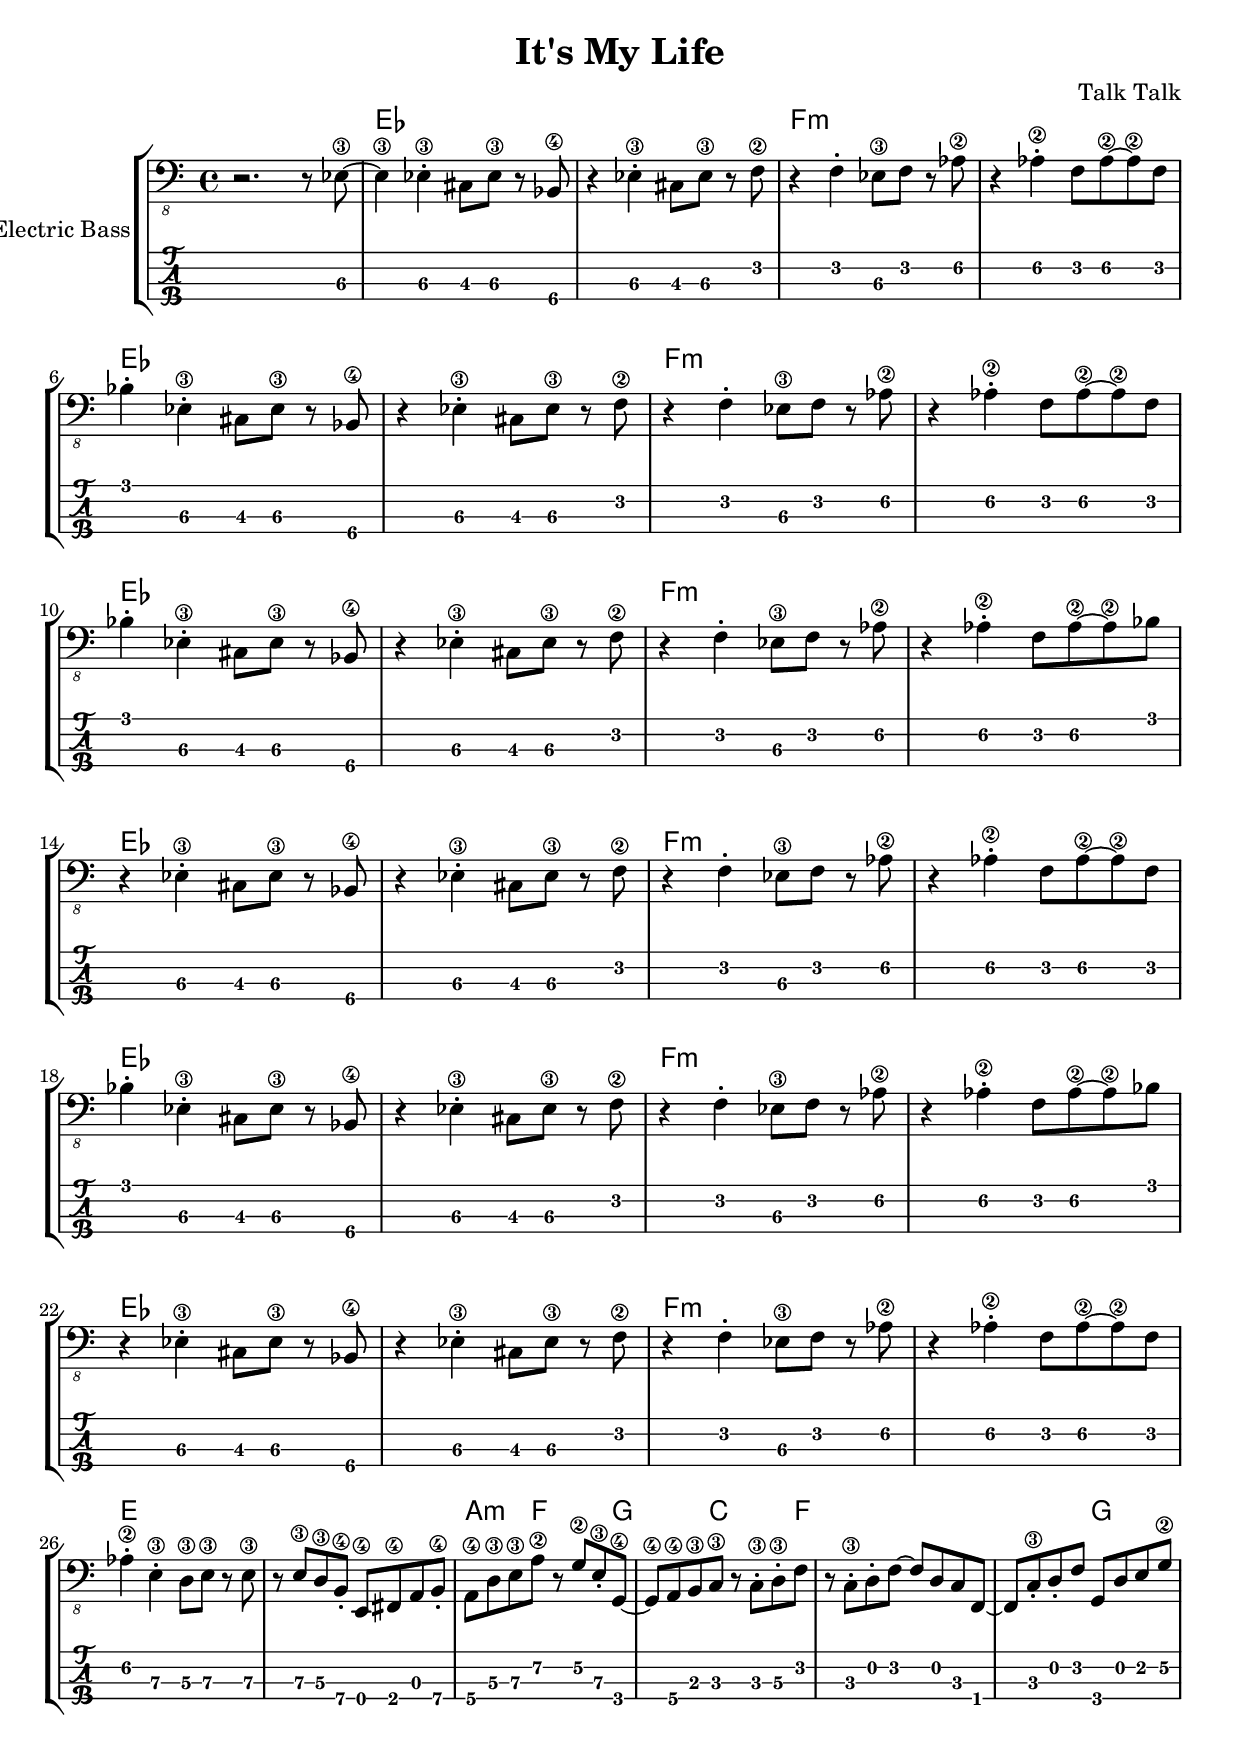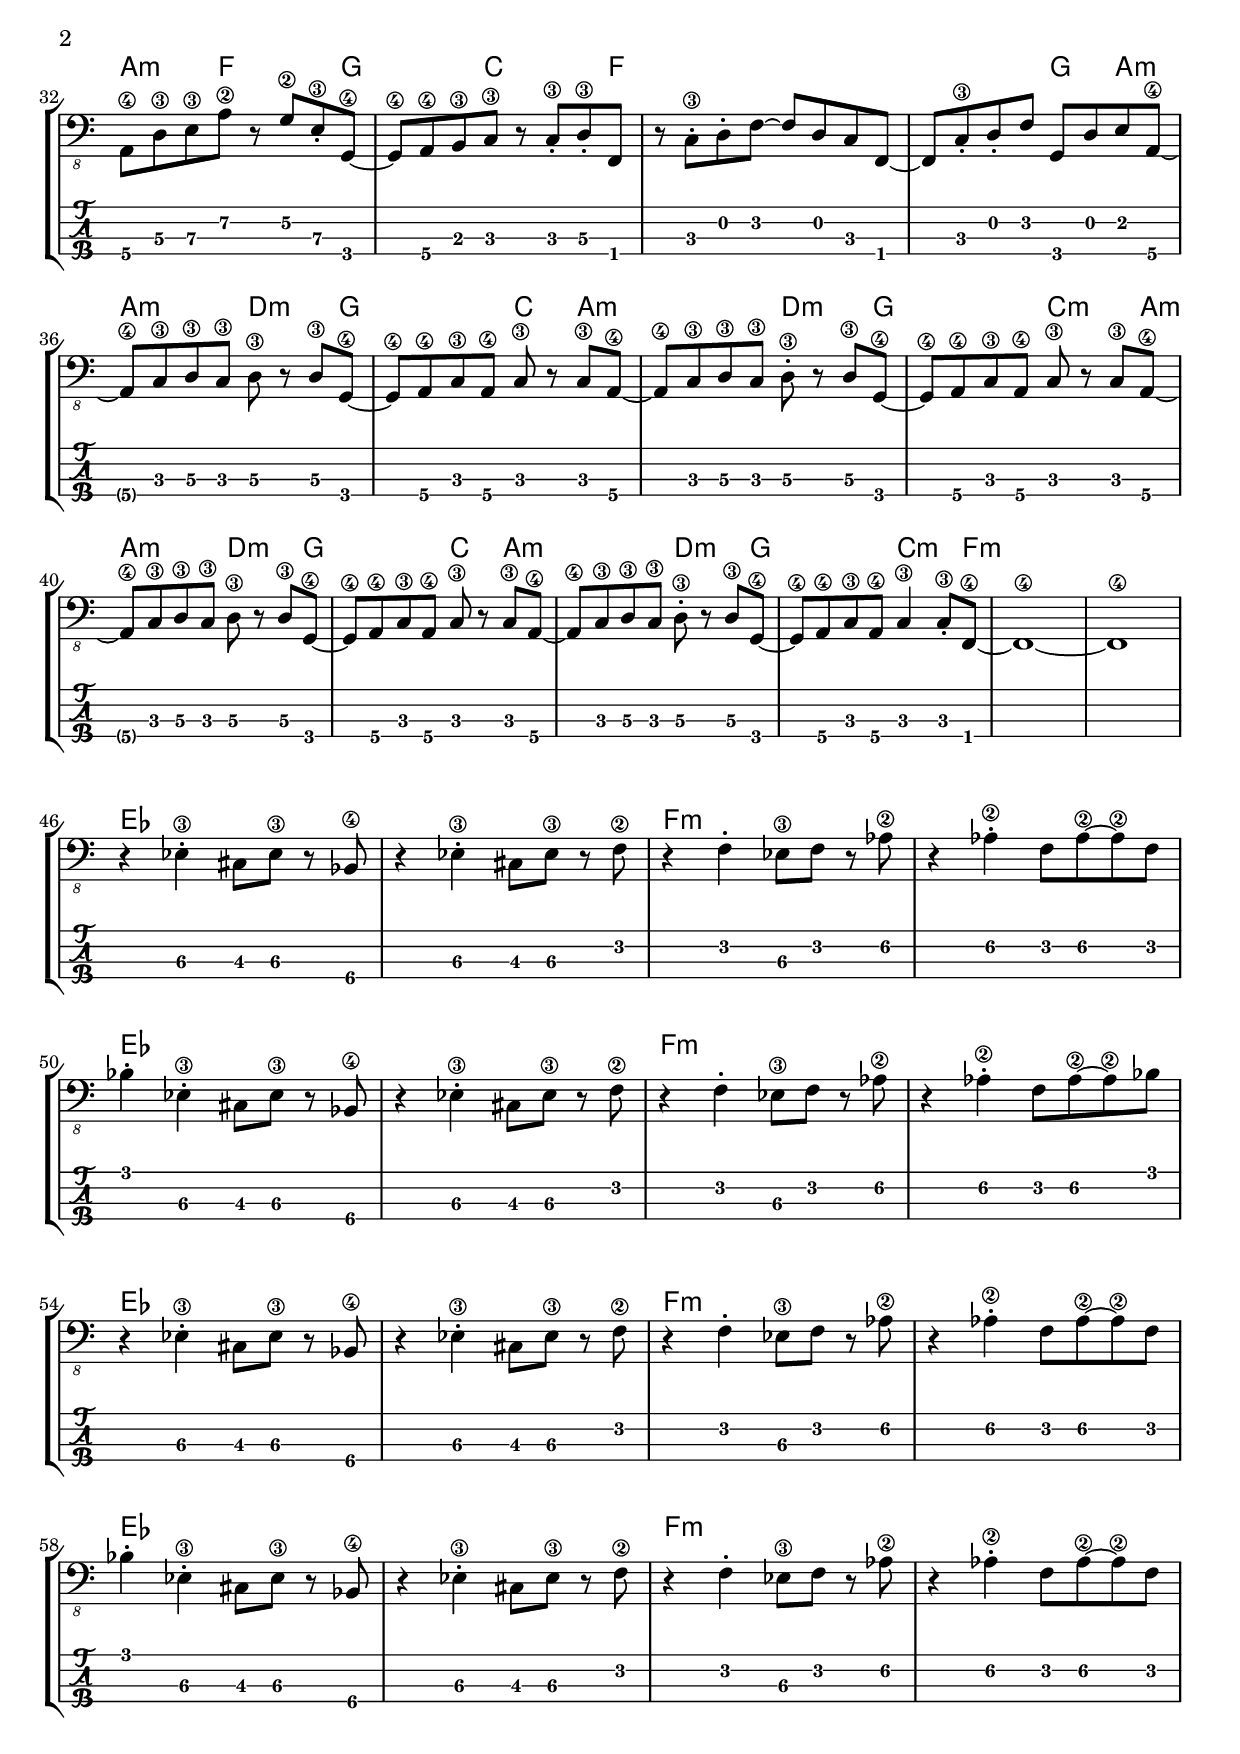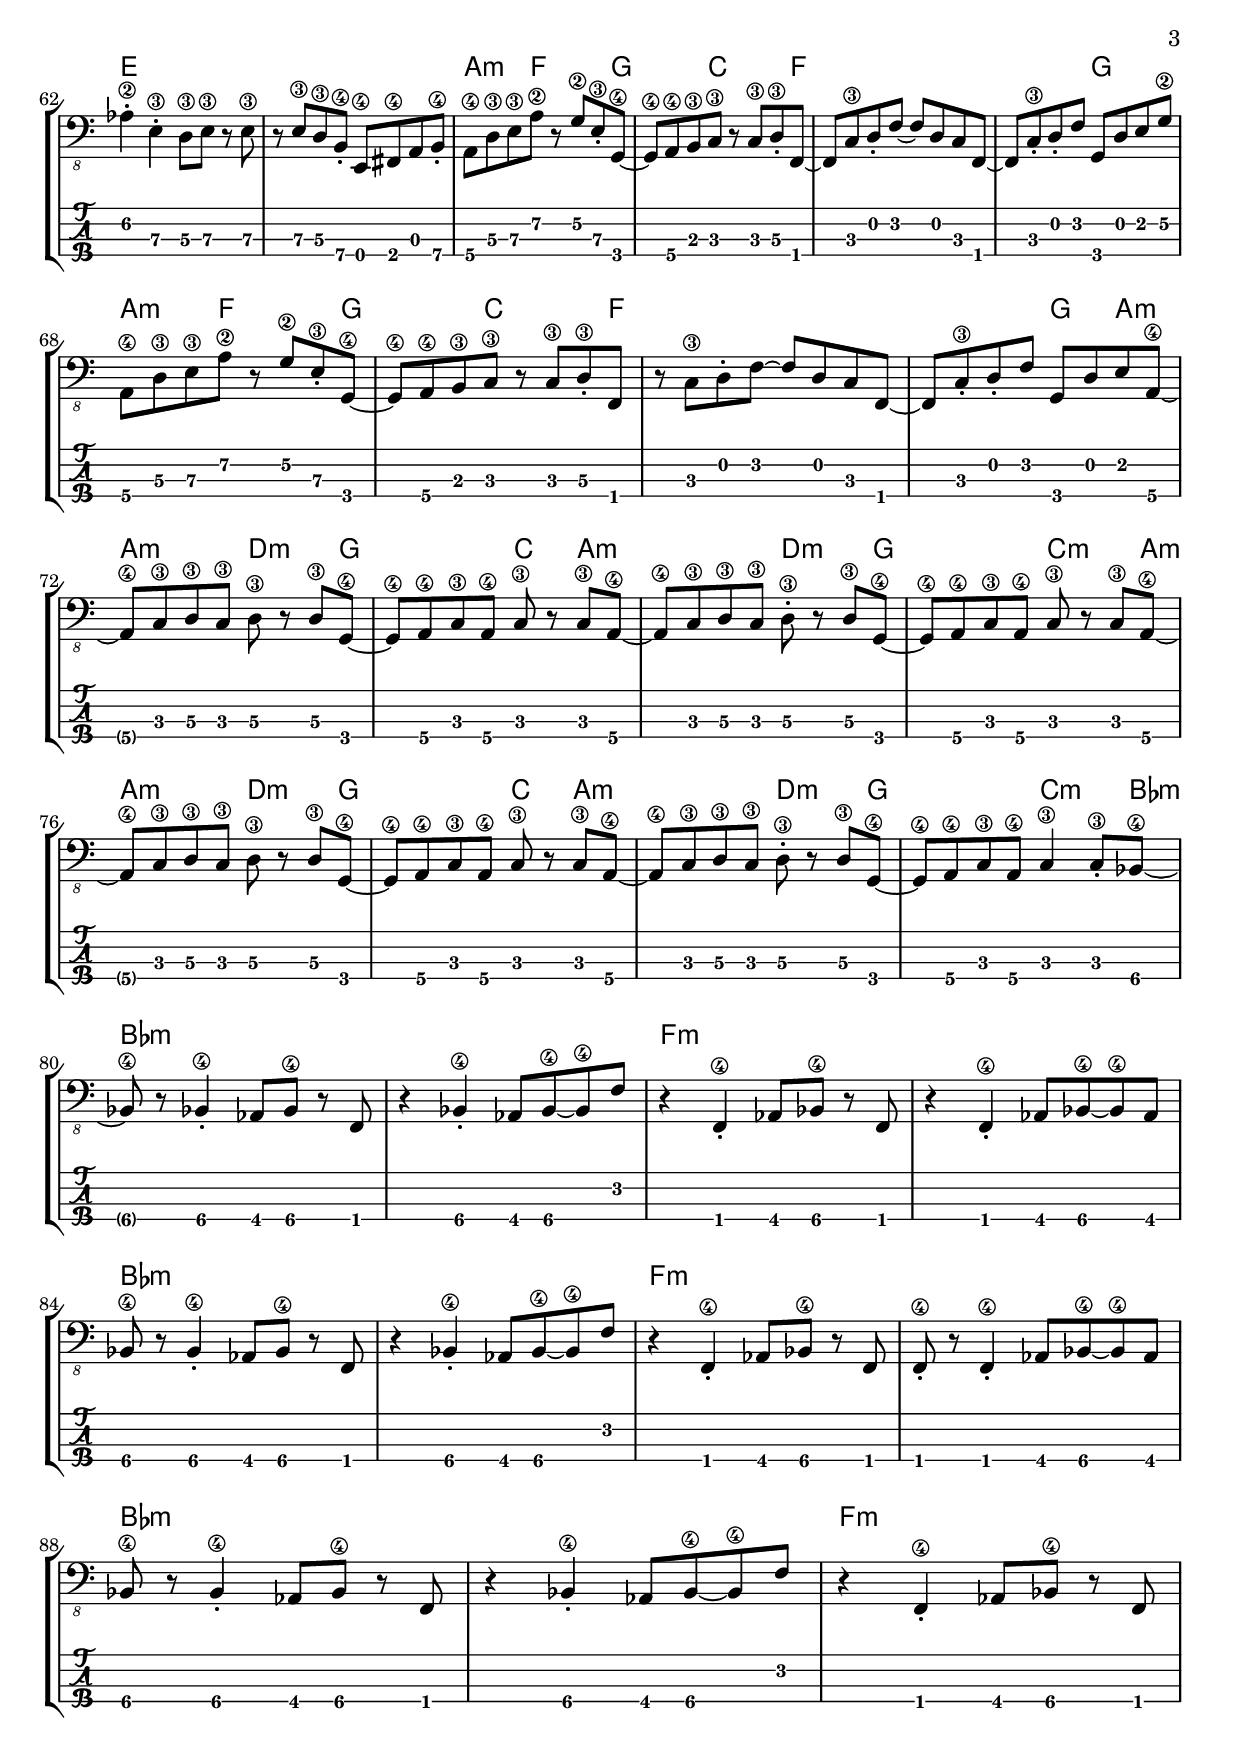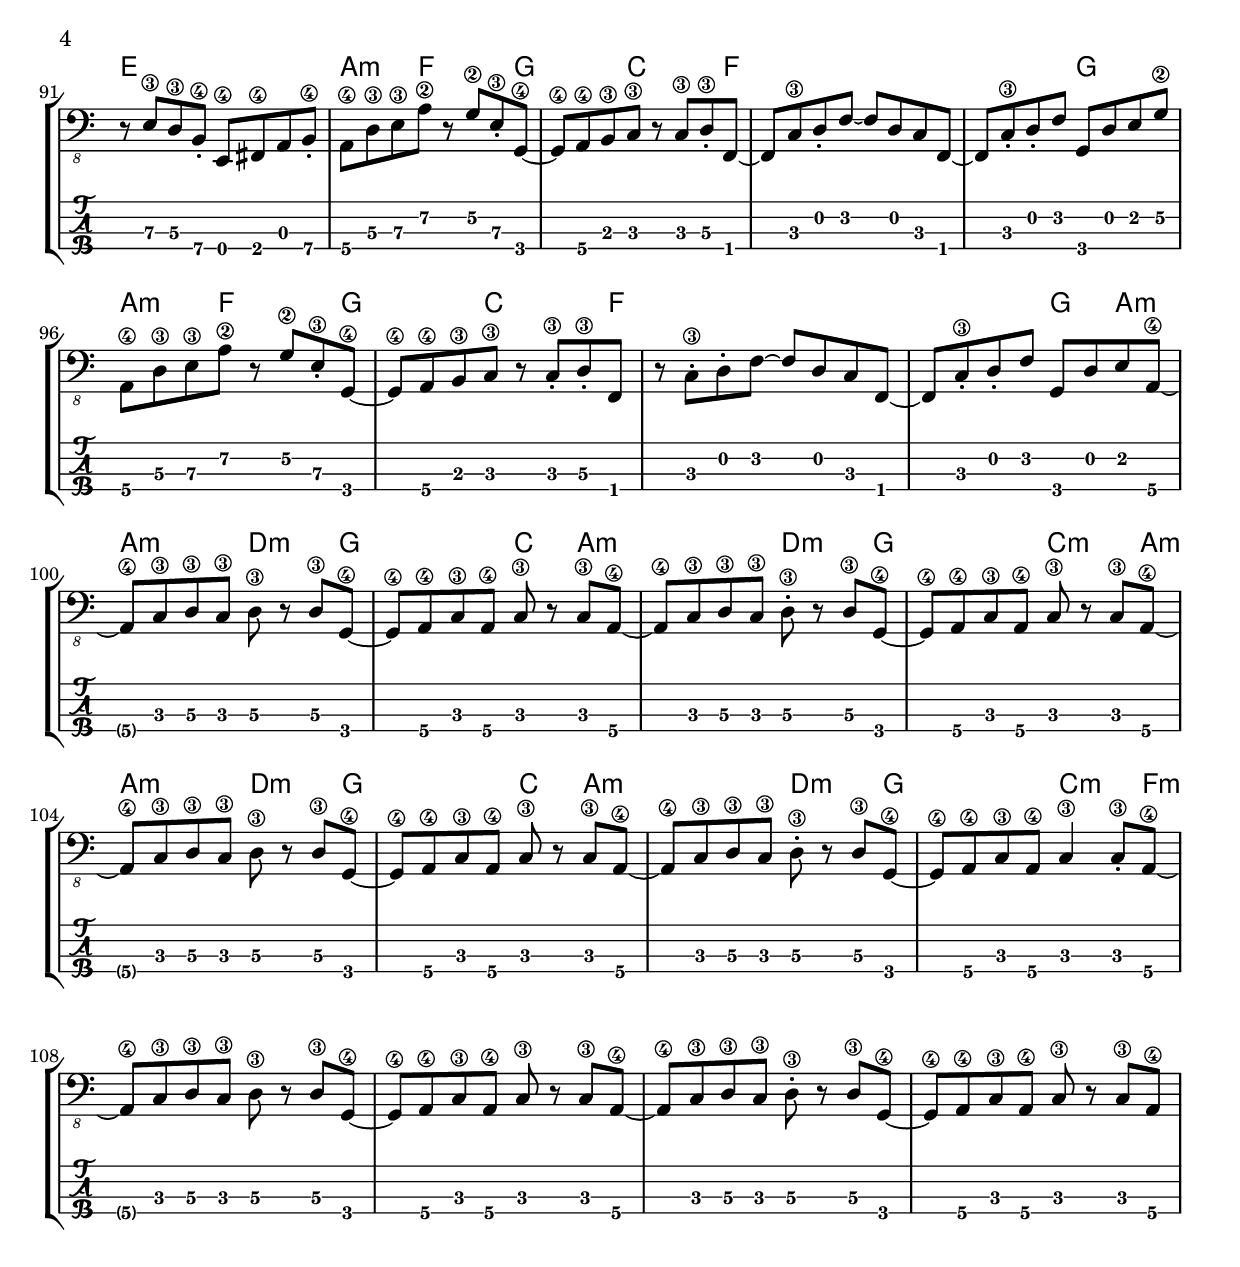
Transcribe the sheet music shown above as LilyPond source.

\version "2.19.82"

\header {
	title = "It's My Life"
    composer = "Talk Talk"
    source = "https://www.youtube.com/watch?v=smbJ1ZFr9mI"
}

global = {
	\key c \major
	\time 4/4
	\set Score.skipBars = ##t
}
electricBass = \relative c, {
	\global

	% Intro
	r2. r8 es8~\3 |
	es4\3	es4\3\staccato	cis8 es8\3	r8 bes8\4 |
	r4	es4\3\staccato	cis8 es8\3	r8 f8\2 |
	r4	f4\staccato	es8\3 f8	r8 as8\2 |
	r4	as4\2\staccato	f8 as8\2~	as8\2 f8 |
	\break

	bes4\staccato	es,4\3\staccato	cis8 es8\3	r8 bes8\4 |
	r4	es4\3\staccato	cis8 es8\3	r8 f8\2 |
	r4	f4\staccato	es8\3 f8	r8 as8\2 |
	r4	as4\2\staccato	f8 as8\2~	as8\2 f8 |
	\break

	% Verse
	bes4\staccato	es,4\3\staccato	cis8 es8\3	r8 bes8\4 |
	r4	es4\3\staccato	cis8 es8\3	r8 f8\2 |
	r4	f4\staccato	es8\3 f8	r8 as8\2 |
	r4	as4\2\staccato	f8 as8\2~	as8\2 bes8 |
	\break

	r4	es,4\3\staccato	cis8 es8\3	r8 bes8\4 |
	r4	es4\3\staccato	cis8 es8\3	r8 f8\2 |
	r4	f4\staccato	es8\3 f8	r8 as8\2 |
	r4	as4\2\staccato	f8 as8\2~	as8\2 f8 |
	\break

	bes4\staccato	es,4\3\staccato	cis8 es8\3	r8 bes8\4 |
	r4	es4\3\staccato	cis8 es8\3	r8 f8\2 |
	r4	f4\staccato	es8\3 f8	r8 as8\2 |
	r4	as4\2\staccato	f8 as8\2~	as8\2 bes8 |
	\break

	r4	es,4\3\staccato	cis8 es8\3	r8 bes8\4 |
	r4	es4\3\staccato	cis8 es8\3	r8 f8\2 |
	r4	f4\staccato	es8\3 f8	r8 as8\2 |
	r4	as4\2\staccato	f8 as8\2~	as8\2 f8 |
	\break

	\allowPageTurn
	\barNumberCheck #26
	as4\2\staccato	e4\3\staccato	d8\3 e8\3	r8 e8\3 |
	r8 e8\3	d8\3 b8\4\staccato	e,8\4 fis\4	a8 b8\4\staccato |

	% Pre Chorus
	a8\4 d8\3	e8\3 a8\2	r8 g8\2	e8\3\staccato g,\4~ |
	g8\4 a8\4	b8\3 c8\3	r8 c8\3\staccato	d8\3\staccato f8 |
	r8 c8\3\staccato	d8\staccato f8~	f8 d8	c8 f,8~ |
	f8 c'8\3\staccato	d8\staccato f8	g,8 d'8	e8 g8\2 |
	\break


	a,8\4 d8\3	e8\3 a8\2	r8 g8\2	e8\3\staccato g,\4~ |
	g8\4 a8\4	b8\3 c8\3	r8 c8\3\staccato	d8\3\staccato f,8 |
	r8 c'8\3\staccato	d8\staccato f8~	f8 d8	c8 f,8~ |
	f8 c'8\3\staccato	d8\staccato f8	g,8 d'8	e8 a,8\4~ |
	\break

	% Chorus
	\barNumberCheck #36
	a8\4 c8\3	d8\3 c8\3	d8\3 r8	d8\3 g,8\4~ |
	g8\4 a8\4	c8\3 a8\4	c8\3 r8	c8\3 a8\4~ |
	a8\4 c8\3	d8\3 c8\3	d8\3\staccato r8	d8\3 g,8\4~ |
	g8\4 a8\4	c8\3 a8\4	c8\3 r8	c8\3 a8\4~ |
	\break

	a8\4 c8\3	d8\3 c8\3	d8\3 r8	d8\3 g,8\4~ |
	g8\4 a8\4	c8\3 a8\4	c8\3 r8	c8\3 a8\4~ |
	a8\4 c8\3	d8\3 c8\3	d8\3\staccato r8	d8\3 g,8\4~ |
	g8\4 a8\4	c8\3 a8\4	c4\3	c8\3\staccato f,8\4~ |
	f1\4~ |
	f1\4 |
	\break

	% Interlude
	r4 es'=,4\3\staccato	cis8 es8\3	r8 bes8\4 |
	r4	es4\3\staccato	cis8 es8\3	r8 f8\2 |
	r4	f4\staccato	es8\3 f8	r8 as8\2 |
	r4	as4\2\staccato	f8 as8\2~	as8\2 f8 |
	\break

	% Verse
	\barNumberCheck #50
	bes4\staccato	es,4\3\staccato	cis8 es8\3	r8 bes8\4 |
	r4	es4\3\staccato	cis8 es8\3	r8 f8\2 |
	r4	f4\staccato	es8\3 f8	r8 as8\2 |
	r4	as4\2\staccato	f8 as8\2~	as8\2 bes8 |
	\break

	r4	es,4\3\staccato	cis8 es8\3	r8 bes8\4 |
	r4	es4\3\staccato	cis8 es8\3	r8 f8\2 |
	r4	f4\staccato	es8\3 f8	r8 as8\2 |
	r4	as4\2\staccato	f8 as8\2~	as8\2 f8 |
	\break

	bes4\staccato	es,4\3\staccato	cis8 es8\3	r8 bes8\4 |
	r4	es4\3\staccato	cis8 es8\3	r8 f8\2 |
	r4	f4\staccato	es8\3 f8	r8 as8\2 |
	r4	as4\2\staccato	f8 as8\2~	as8\2 f8 |
	\break

	\barNumberCheck #62
	as4\2\staccato	e4\3\staccato	d8\3 e8\3	r8 e8\3 |
	r8 e8\3	d8\3 b8\4\staccato	e,8\4 fis\4	a8 b8\4\staccato |

	% Pre Chorus
	a8\4 d8\3	e8\3 a8\2	r8 g8\2	e8\3\staccato g,\4~ |
	g8\4 a8\4	b8\3 c8\3	r8 c8\3	d8\3\staccato f,8~ |
	f8 c'8\3	d8\staccato f8~	f8 d8	c8 f,8~ |
	f8 c'8\3\staccato	d8\staccato f8	g,8 d'8	e8 g8\2 |
	\break

	a,8\4 d8\3	e8\3 a8\2	r8 g8\2	e8\3\staccato g,\4~ |
	g8\4 a8\4	b8\3 c8\3	r8 c8\3	d8\3\staccato f,8 |
	r8 c'8\3	d8\staccato f8~	f8 d8	c8 f,8~ |
	f8 c'8\3\staccato	d8\staccato f8	g,8 d'8	e8 a,8\4~ |
	\break

	% Chorus
	\barNumberCheck #72
	a8\4 c8\3	d8\3 c8\3	d8\3 r8	d8\3 g,8\4~ |
	g8\4 a8\4	c8\3 a8\4	c8\3 r8	c8\3 a8\4~ |
	a8\4 c8\3	d8\3 c8\3	d8\3\staccato r8	d8\3 g,8\4~ |
	g8\4 a8\4	c8\3 a8\4	c8\3 r8	c8\3 a8\4~ |
	\break

	a8\4 c8\3	d8\3 c8\3	d8\3 r8	d8\3 g,8\4~ |
	g8\4 a8\4	c8\3 a8\4	c8\3 r8	c8\3 a8\4~ |
	a8\4 c8\3	d8\3 c8\3	d8\3\staccato r8	d8\3 g,8\4~ |
	g8\4 a8\4	c8\3 a8\4	c4\3	c8\3\staccato bes8\4~ |
	\break

	% Bridge
	\barNumberCheck #80
	bes=,,8\4 r8	bes4\4\staccato	as8 bes8\4	r8 f8 |
	r4	bes4\4\staccato	as8 bes8\4~	bes8\4 f'8 |
	r4	f,4\4\staccato	as8 bes8\4	r8 f8 |
	r4	f4\4\staccato	as8 bes8\4~	bes8\4 as8 |
	\break

	bes8\4 r8	bes4\4\staccato	as8 bes8\4	r8 f8 |
	r4	bes4\4\staccato	as8 bes8\4~	bes8\4 f'8 |
	r4	f,4\4\staccato	as8 bes8\4	r8 f8 |
	f8\4\staccato r8	f4\4\staccato	as8 bes8\4~	bes8\4 as8 |
	\break

	bes8\4 r8	bes4\4\staccato	as8 bes8\4	r8 f8 |
	r4	bes4\4\staccato	as8 bes8\4~	bes8\4 f'8 |
	r4	f,4\4\staccato	as8 bes8\4	r8 f8 |
	\break

	\barNumberCheck #91
	r8 e'=,8\3	d8\3 b8\4\staccato	e,8\4 fis\4	a8 b8\4\staccato |

	% Pre Chorus
	a8\4 d8\3	e8\3 a8\2	r8 g8\2	e8\3\staccato g,\4~ |
	g8\4 a8\4	b8\3 c8\3	r8 c8\3	d8\3\staccato f,8~ |
	f8 c'8\3	d8\staccato f8~	f8 d8	c8 f,8~ |
	f8 c'8\3\staccato	d8\staccato f8	g,8 d'8	e8 g8\2 |
	\break

	a,8\4 d8\3	e8\3 a8\2	r8 g8\2	e8\3\staccato g,\4~ |
	g8\4 a8\4	b8\3 c8\3	r8 c8\3\staccato	d8\3\staccato f,8 |
	r8 c'8\3\staccato	d8\staccato f8~	f8 d8	c8 f,8~ |
	f8 c'8\3\staccato	d8\staccato f8	g,8 d'8	e8 a,8\4~ |
	\break

	% Chorus
	\barNumberCheck #100
	a8\4 c8\3	d8\3 c8\3	d8\3 r8	d8\3 g,8\4~ |
	g8\4 a8\4	c8\3 a8\4	c8\3 r8	c8\3 a8\4~ |
	a8\4 c8\3	d8\3 c8\3	d8\3\staccato r8	d8\3 g,8\4~ |
	g8\4 a8\4	c8\3 a8\4	c8\3 r8	c8\3 a8\4~ |
	\break

	a8\4 c8\3	d8\3 c8\3	d8\3 r8	d8\3 g,8\4~ |
	g8\4 a8\4	c8\3 a8\4	c8\3 r8	c8\3 a8\4~ |
	a8\4 c8\3	d8\3 c8\3	d8\3\staccato r8	d8\3 g,8\4~ |
	g8\4 a8\4	c8\3 a8\4	c4\3	c8\3\staccato a\4~ |
	\break

	a8\4 c8\3	d8\3 c8\3	d8\3 r8	d8\3 g,8\4~ |
	g8\4 a8\4	c8\3 a8\4	c8\3 r8	c8\3 a8\4~ |
	a8\4 c8\3	d8\3 c8\3	d8\3\staccato r8	d8\3 g,8\4~ |
	g8\4 a8\4	c8\3 a8\4	c8\3 r8	c8\3 a8\4~ |
	\break
}

chordNames = \chordmode {
	\global
	% Akkoordnamen volgen.
	% Intro
	s1 |
	es1 | es1 | f1:m | f1:m |
	es1 | es1 | f1:m | f1:m |

	% Verse
	es1 | es1 | f1:m | f1:m |
	es1 | es1 | f1:m | f1:m |
	es1 | es1 | f1:m | f1:m |
	es1 | es1 | f1:m | f1:m |

	\barNumberCheck #26
	e1 | e1 |
	% Pre Chorus
	a4.:m f2 g8 | g4. c2 f8 | f1 | f2 g2 |
	a4.:m f2 g8 | g4. c2 f8 | f1 | f2 g4 a4:m |

	% Chorus
	\barNumberCheck #36
	a2:m d4.:m g8 | g2 c4 a4:m | a2:m d4.:m g8 | g2 c4.:m a8:m |
	a2:m d4.:m g8 | g2 c4 a4:m | a2:m d4.:m g8 | g2 c4.:m f8:m |
	f1:m | f1:m |

	% Interlude
	es1 | es1 | f1:m | f1:m |

	% Verse
	\barNumberCheck #50
	es1 | es1 | f1:m | f1:m |
	es1 | es1 | f1:m | f1:m |
	es1 | es1 | f1:m | f1:m |

	\barNumberCheck #62
	e1 | e1
	% Pre Chorus
	a4.:m f2 g8 | g4. c2 f8 | f1 | f2 g2 |
	a4.:m f2 g8 | g4. c2 f8 | f1 | f2 g4 a4:m |

	% Chorus
	\barNumberCheck #72
	a2:m d4.:m g8 | g2 c4 a4:m | a2:m d4.:m g8 | g2 c4.:m a8:m |
	a2:m d4.:m g8 | g2 c4 a4:m | a2:m d4.:m g8 | g2 c4.:m bes8:m |

	% Bridge
	\barNumberCheck #80
	bes1:m | bes1:m | f1:m | f1:m |
	bes1:m | bes1:m | f1:m | f1:m |
	bes1:m | bes1:m | f1:m |

	\barNumberCheck #91
	e1 |
	% Pre Chorus
	a4.:m f2 g8 | g4. c2 f8 | f1 | f2 g2 |
	a4.:m f2 g8 | g4. c2 f8 | f1 | f2 g4 a4:m |

	% Chorus
	\barNumberCheck #100
	a2:m d4.:m g8 | g2 c4 a4:m | a2:m d4.:m g8 | g2 c4.:m a8:m |
	a2:m d4.:m g8 | g2 c4 a4:m | a2:m d4.:m g8 | g2 c4.:m f8:m |
}

chordsPart = \new ChordNames {
    \set chordChanges = ##t
    \chordNames
}

electricBassPart = \new StaffGroup \with {
  \consists "Instrument_name_engraver"
  instrumentName = "Electric Bass"
} <<
  \new Staff { \clef "bass_8" \electricBass }
  \new TabStaff \with {
    stringTunings = #bass-tuning
  } \electricBass
>>

\score {
  <<
    \chordsPart
    \electricBassPart
  >>
  \layout { }
  \midi { \tempo 4 = 120 }
}
